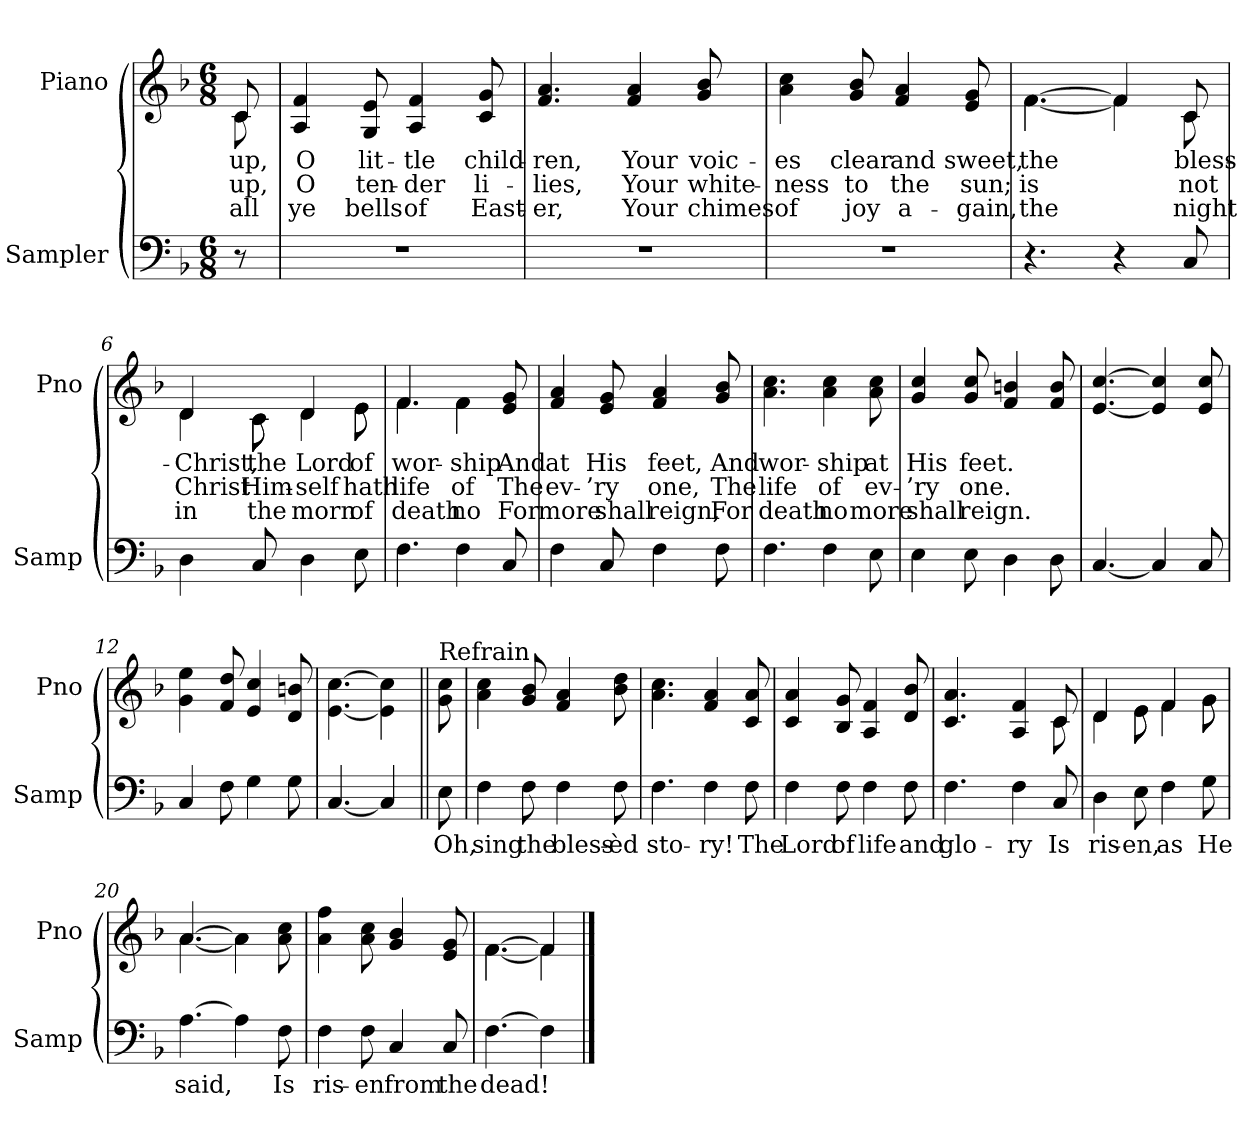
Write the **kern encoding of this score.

**kern	**text	**kern	**text	**text	**text
*part2	*part2	*part1	*part1	*part1	*part1
*staff2	*staff2	*staff1	*staff1	*staff1	*staff1
*I"Sampler	*	*I"Piano	*	*	*
*I'Samp	*	*I'Pno	*	*	*
*clefF4	*	*clefG2	*	*	*
*k[b-]	*	*k[b-]	*	*	*
*F:	*	*F:	*	*	*
*M6/8	*	*M6/8	*	*	*
=1	=1	=1	=1	=1	=1
*	*	*^	*	*	*
8r	.	8c/	8c	up,	up,	all
*	*	*v	*v	*	*	*
=2	=2	=2	=2	=2	=2
2.r	.	4A 4f	O	O	ye
.	.	8G 8e	lit-	ten-	bells
.	.	4A 4f	-tle	-der	of
.	.	8c 8g	child-	li-	East-
=3	=3	=3	=3	=3	=3
2.r	.	4.f 4.a	-ren,	-lies,	-er,
.	.	4f 4a	Your	Your	Your
.	.	8g 8b-	voic-	white-	chimes
=4	=4	=4	=4	=4	=4
2.r	.	4a 4cc	-es	-ness	of
.	.	8g 8b-	clear	to	joy
.	.	4f 4a	and	the	a-
.	.	8e 8g	sweet,	sun;	-gain,
=5	=5	=5	=5	=5	=5
*	*	*^	*	*	*
4.r	.	[4.f\	[4.f	the	is	the
4r	.	4f/]	4f]	.	.	.
8C	.	8c/	8c	bless-	not	night
=6	=6	=6	=6	=6	=6	=6
4D	.	4d/	4d	Christ,	Christ	in
8C	.	8c\	8c	the	Him-	the
4D	.	4d/	4d	Lord	-self	morn
8E	.	8e\	8e	of	hath	of
=7	=7	=7	=7	=7	=7	=7
4.F	.	4.f/	4.f	wor-	life	death
4F	.	4f\	4f	-ship	of	no
8C	.	8e 8g	8ryy	And	The	For
*	*	*v	*v	*	*	*
=8	=8	=8	=8	=8	=8
4F	.	4f 4a	at	ev-	more
8C	.	8e 8g	His	-’ry	shall
4F	.	4f 4a	feet,	one,	reign,
8F	.	8g 8b-	And	The	For
=9	=9	=9	=9	=9	=9
4.F	.	4.a 4.cc	wor-	life	death
4F	.	4a 4cc	-ship	of	no
8E	.	8a 8cc	at	ev-	more
=10	=10	=10	=10	=10	=10
4E	.	4g 4cc	His	-’ry	shall
8E	.	8g 8cc	feet.	one.	reign.
4D	.	4f 4bn	.	.	.
8D	.	8f 8b	.	.	.
=11	=11	=11	=11	=11	=11
[4.C	.	[4.e [4.cc	.	.	.
4C]	.	4e] 4cc]	.	.	.
8C	.	8e 8cc	.	.	.
=12	=12	=12	=12	=12	=12
4C	.	4g 4ee	.	.	.
8F	.	8f 8dd	.	.	.
4G	.	4e 4cc	.	.	.
8G	.	8d 8bn	.	.	.
=13	=13	=13	=13	=13	=13
[4.C	.	[4.e\ [4.cc\	.	.	.
4C]	.	4e\] 4cc\]	.	.	.
=14||	=14||	=14||	=14||	=14||	=14||
!	!	!LO:TX:t=Refrain	!	!	!
8E	Oh,	8g\ 8cc\	.	.	.
=15	=15	=15	=15	=15	=15
4F	sing	4a 4cc	.	.	.
8F	the	8g 8b-	.	.	.
4F	bless-	4f 4a	.	.	.
8F	-èd	8b- 8dd	.	.	.
=16	=16	=16	=16	=16	=16
4.F	sto-	4.a 4.cc	.	.	.
4F	-ry!	4f 4a	.	.	.
8F	The	8c 8a	.	.	.
=17	=17	=17	=17	=17	=17
4F	Lord	4c 4a	.	.	.
8F	of	8B- 8g	.	.	.
4F	life	4A 4f	.	.	.
8F	and	8d 8b-	.	.	.
=18	=18	=18	=18	=18	=18
*	*	*^	*	*	*
4.F	glo-	4.c 4.a	8ryy	.	.	.
*	*	*v	*v	*	*	*
4F	-ry	4A 4f	.	.	.
*	*	*^	*	*	*
8C	Is	8c/	8c	.	.	.
=19	=19	=19	=19	=19	=19	=19
4D	ris-	4d/	4d	.	.	.
8E	-en,	8e\	8e	.	.	.
4F	as	4f/	4f	.	.	.
8G	He	8g\	8g	.	.	.
=20	=20	=20	=20	=20	=20	=20
[4.A	said,	[4.a/	[4.a	.	.	.
4A]	.	4a\]	4a]	.	.	.
8F	Is	8a 8cc	8ryy	.	.	.
*	*	*v	*v	*	*	*
=21	=21	=21	=21	=21	=21
4F	ris-	4a 4ff	.	.	.
8F	-en	8a 8cc	.	.	.
4C	from	4g 4b-	.	.	.
8C	the	8e 8g	.	.	.
=22	=22	=22	=22	=22	=22
*	*	*^	*	*	*
[4.F	dead!	[4.f\	[4.f	.	.	.
4F]	.	4f/]	4f]	.	.	.
*	*	*v	*v	*	*	*
==	==	==	==	==	==
*-	*-	*-	*-	*-	*-
